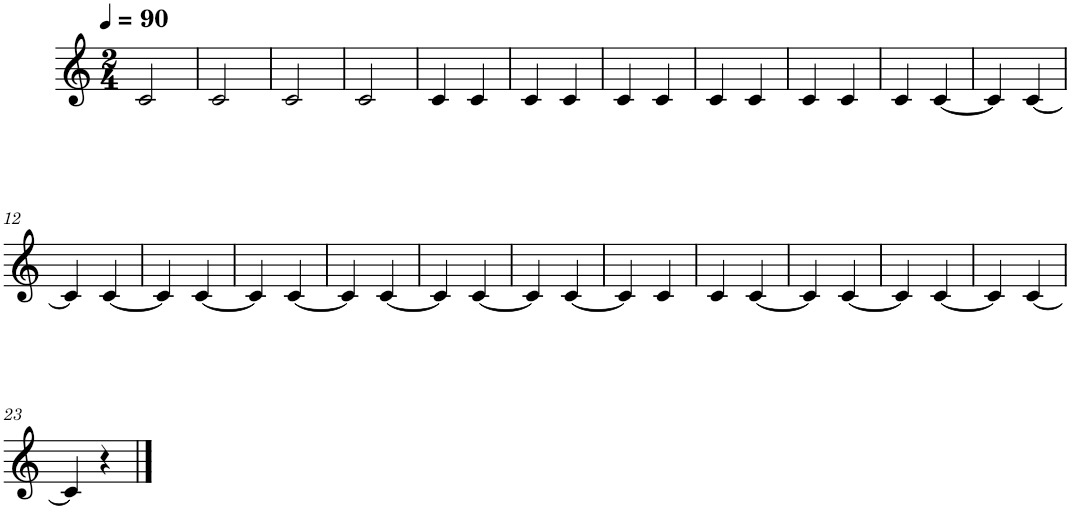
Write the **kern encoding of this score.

**kern
*part1
*staff1
*I"Piano
*I'Pno.
*clefG2
*k[]
*M2/4
*MM90
=1
2c/
=2
2c/
=3
2c/
=4
2c/
=5
4c/
4c/
=6
4c/
4c/
=7
4c/
4c/
=8
4c/
4c/
=9
4c/
4c/
=10
4c/
[4c/
=11
4c/]
[4c/
!!LO:LB:g=z
=12
4c/]
[4c/
=13
4c/]
[4c/
=14
4c/]
[4c/
=15
4c/]
[4c/
=16
4c/]
[4c/
=17
4c/]
[4c/
=18
4c/]
4c/
=19
4c/
[4c/
=20
4c/]
[4c/
=21
4c/]
[4c/
=22
4c/]
[4c/
!!LO:LB:g=z
=23
4c/]
4r
==
*-
